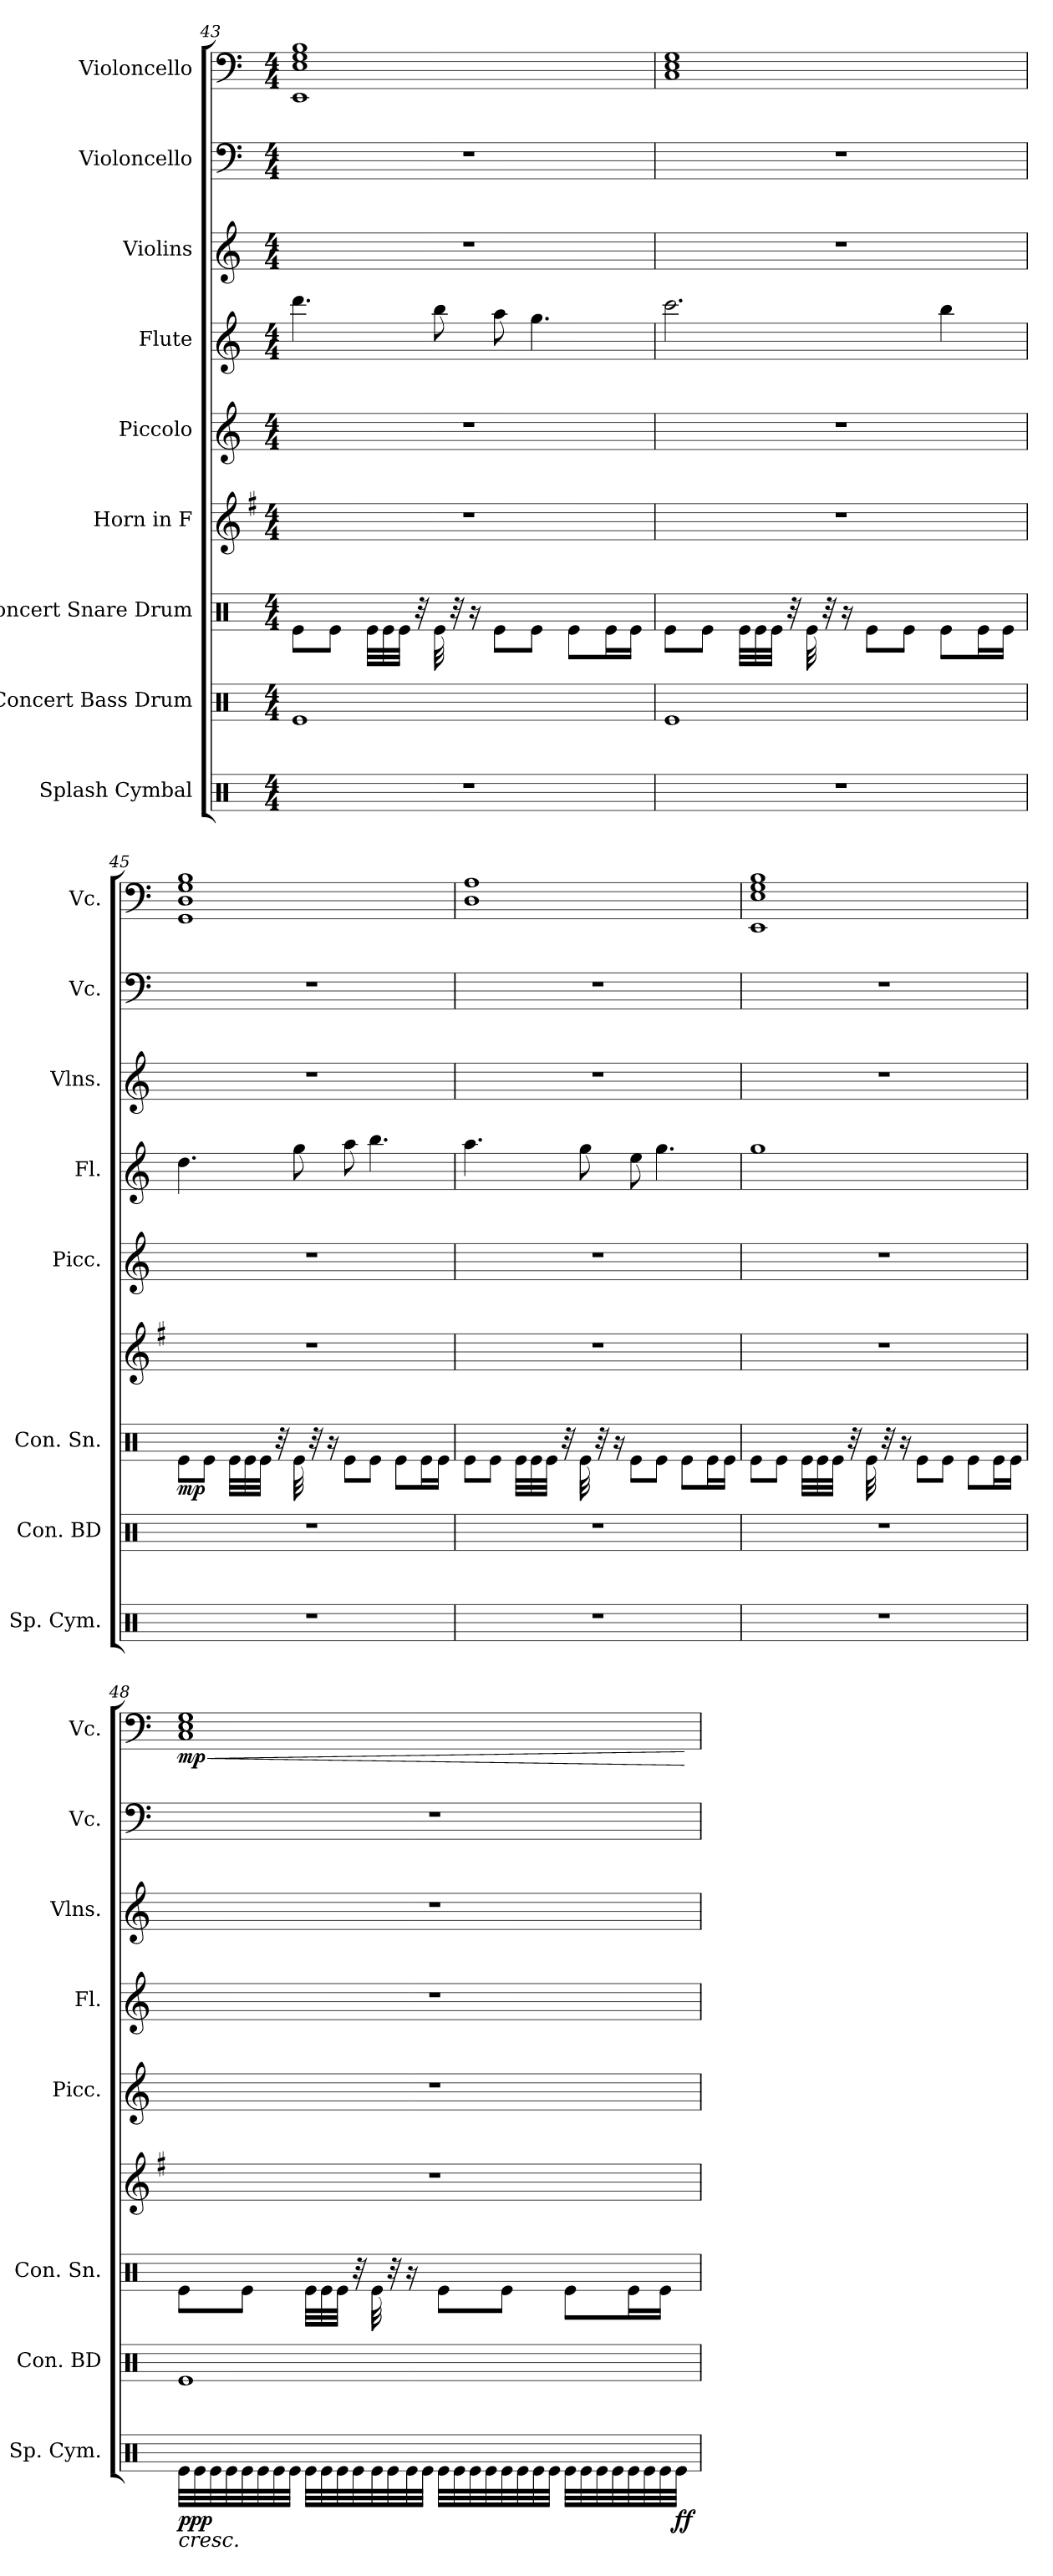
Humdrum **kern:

**kern	**dynam	**kern	**kern	**dynam	**kern	**kern	**kern	**kern	**kern	**kern	**dynam
*part9	*part9	*part8	*part7	*part7	*part6	*part5	*part4	*part3	*part2	*part1	*part1
*staff9	*staff9	*staff8	*staff7	*staff7	*staff6	*staff5	*staff4	*staff3	*staff2	*staff1	*staff1
*I"Splash Cymbal	*	*I"Concert Bass Drum	*I"Concert Snare Drum	*	*I"Horn in F	*I"Piccolo	*I"Flute	*I"Violins	*I"Violoncello	*I"Violoncello	*
*I'Sp. Cym.	*	*I'Con. BD	*I'Con. Sn.	*	*	*I'Picc.	*I'Fl.	*I'Vlns.	*I'Vc.	*I'Vc.	*
*clefX	*	*clefX	*clefX	*	*clefG2	*clefG2	*clefG2	*clefG2	*clefF4	*clefF4	*
*	*	*	*	*	*ITrd4c7	*ITrd-7c-12	*	*	*	*	*
*k[]	*	*k[]	*k[]	*	*k[]	*k[]	*k[]	*k[]	*k[]	*k[]	*
*M4/4	*	*M4/4	*M4/4	*	*M4/4	*M4/4	*M4/4	*M4/4	*M4/4	*M4/4	*
=43	=43	=43	=43	=43	=43	=43	=43	=43	=43	=43	=43
1r	.	1Re	8Re\L	.	1r	1r	4.ddd\	1r	1r	1EE 1E 1G 1B	.
.	.	.	8Re\J	.	.	.	.	.	.	.	.
.	.	.	32Re\LLL	.	.	.	.	.	.	.	.
.	.	.	32Re\	.	.	.	.	.	.	.	.
.	.	.	32Re\JJJ	.	.	.	.	.	.	.	.
.	.	.	32r	.	.	.	.	.	.	.	.
.	.	.	32Re\	.	.	.	8bb\	.	.	.	.
.	.	.	32r	.	.	.	.	.	.	.	.
.	.	.	16r	.	.	.	.	.	.	.	.
.	.	.	8Re\L	.	.	.	8aa\	.	.	.	.
.	.	.	8Re\J	.	.	.	4.gg\	.	.	.	.
.	.	.	8Re\L	.	.	.	.	.	.	.	.
.	.	.	16Re\L	.	.	.	.	.	.	.	.
.	.	.	16Re\JJ	.	.	.	.	.	.	.	.
=44	=44	=44	=44	=44	=44	=44	=44	=44	=44	=44	=44
1r	.	1Re	8Re\L	.	1r	1r	2.ccc\	1r	1r	1C 1E 1G	.
.	.	.	8Re\J	.	.	.	.	.	.	.	.
.	.	.	32Re\LLL	.	.	.	.	.	.	.	.
.	.	.	32Re\	.	.	.	.	.	.	.	.
.	.	.	32Re\JJJ	.	.	.	.	.	.	.	.
.	.	.	32r	.	.	.	.	.	.	.	.
.	.	.	32Re\	.	.	.	.	.	.	.	.
.	.	.	32r	.	.	.	.	.	.	.	.
.	.	.	16r	.	.	.	.	.	.	.	.
.	.	.	8Re\L	.	.	.	.	.	.	.	.
.	.	.	8Re\J	.	.	.	.	.	.	.	.
.	.	.	8Re\L	.	.	.	4bb\	.	.	.	.
.	.	.	16Re\L	.	.	.	.	.	.	.	.
.	.	.	16Re\JJ	.	.	.	.	.	.	.	.
!!LO:PB:g=z
=45	=45	=45	=45	=45	=45	=45	=45	=45	=45	=45	=45
!	!	!	!	!LO:DY:b	!	!	!	!	!	!	!
1r	.	1r	8Re\L	mp	1r	1r	4.dd\	1r	1r	1GG 1D 1G 1B	.
.	.	.	8Re\J	.	.	.	.	.	.	.	.
.	.	.	32Re\LLL	.	.	.	.	.	.	.	.
.	.	.	32Re\	.	.	.	.	.	.	.	.
.	.	.	32Re\JJJ	.	.	.	.	.	.	.	.
.	.	.	32r	.	.	.	.	.	.	.	.
.	.	.	32Re\	.	.	.	8gg\	.	.	.	.
.	.	.	32r	.	.	.	.	.	.	.	.
.	.	.	16r	.	.	.	.	.	.	.	.
.	.	.	8Re\L	.	.	.	8aa\	.	.	.	.
.	.	.	8Re\J	.	.	.	4.bb\	.	.	.	.
.	.	.	8Re\L	.	.	.	.	.	.	.	.
.	.	.	16Re\L	.	.	.	.	.	.	.	.
.	.	.	16Re\JJ	.	.	.	.	.	.	.	.
=46	=46	=46	=46	=46	=46	=46	=46	=46	=46	=46	=46
1r	.	1r	8Re\L	.	1r	1r	4.aa\	1r	1r	1D 1A	.
.	.	.	8Re\J	.	.	.	.	.	.	.	.
.	.	.	32Re\LLL	.	.	.	.	.	.	.	.
.	.	.	32Re\	.	.	.	.	.	.	.	.
.	.	.	32Re\JJJ	.	.	.	.	.	.	.	.
.	.	.	32r	.	.	.	.	.	.	.	.
.	.	.	32Re\	.	.	.	8gg\	.	.	.	.
.	.	.	32r	.	.	.	.	.	.	.	.
.	.	.	16r	.	.	.	.	.	.	.	.
.	.	.	8Re\L	.	.	.	8ee\	.	.	.	.
.	.	.	8Re\J	.	.	.	4.gg\	.	.	.	.
.	.	.	8Re\L	.	.	.	.	.	.	.	.
.	.	.	16Re\L	.	.	.	.	.	.	.	.
.	.	.	16Re\JJ	.	.	.	.	.	.	.	.
=47	=47	=47	=47	=47	=47	=47	=47	=47	=47	=47	=47
1r	.	1r	8Re\L	.	1r	1r	1gg	1r	1r	1EE 1E 1G 1B	.
.	.	.	8Re\J	.	.	.	.	.	.	.	.
.	.	.	32Re\LLL	.	.	.	.	.	.	.	.
.	.	.	32Re\	.	.	.	.	.	.	.	.
.	.	.	32Re\JJJ	.	.	.	.	.	.	.	.
.	.	.	32r	.	.	.	.	.	.	.	.
.	.	.	32Re\	.	.	.	.	.	.	.	.
.	.	.	32r	.	.	.	.	.	.	.	.
.	.	.	16r	.	.	.	.	.	.	.	.
.	.	.	8Re\L	.	.	.	.	.	.	.	.
.	.	.	8Re\J	.	.	.	.	.	.	.	.
.	.	.	8Re\L	.	.	.	.	.	.	.	.
.	.	.	16Re\L	.	.	.	.	.	.	.	.
.	.	.	16Re\JJ	.	.	.	.	.	.	.	.
!!LO:PB:g=z
=48	=48	=48	=48	=48	=48	=48	=48	=48	=48	=48	=48
!	!LO:HP:b	!	!	!	!	!	!	!	!	!	!LO:HP:b
!	!LO:DY:n=1:b	!	!	!	!	!	!	!	!	!	!LO:DY:n=1:b
32Re\LLL	< ppp	1Re	8Re\L	.	1r	1r	1r	1r	1r	1C 1E 1G	< mp
32Re\	.	.	.	.	.	.	.	.	.	.	.
32Re\	.	.	.	.	.	.	.	.	.	.	.
32Re\	.	.	.	.	.	.	.	.	.	.	.
32Re\	.	.	8Re\J	.	.	.	.	.	.	.	.
32Re\	.	.	.	.	.	.	.	.	.	.	.
32Re\	.	.	.	.	.	.	.	.	.	.	.
32Re\JJJ	.	.	.	.	.	.	.	.	.	.	.
32Re\LLL	.	.	32Re\LLL	.	.	.	.	.	.	.	.
32Re\	.	.	32Re\	.	.	.	.	.	.	.	.
32Re\	.	.	32Re\JJJ	.	.	.	.	.	.	.	.
32Re\	.	.	32r	.	.	.	.	.	.	.	.
32Re\	.	.	32Re\	.	.	.	.	.	.	.	.
32Re\	.	.	32r	.	.	.	.	.	.	.	.
32Re\	.	.	16r	.	.	.	.	.	.	.	.
32Re\JJJ	.	.	.	.	.	.	.	.	.	.	.
32Re\LLL	.	.	8Re\L	.	.	.	.	.	.	.	.
32Re\	.	.	.	.	.	.	.	.	.	.	.
32Re\	.	.	.	.	.	.	.	.	.	.	.
32Re\	.	.	.	.	.	.	.	.	.	.	.
32Re\	.	.	8Re\J	.	.	.	.	.	.	.	.
32Re\	.	.	.	.	.	.	.	.	.	.	.
32Re\	.	.	.	.	.	.	.	.	.	.	.
32Re\JJJ	.	.	.	.	.	.	.	.	.	.	.
32Re\LLL	.	.	8Re\L	.	.	.	.	.	.	.	.
32Re\	.	.	.	.	.	.	.	.	.	.	.
32Re\	.	.	.	.	.	.	.	.	.	.	.
32Re\	.	.	.	.	.	.	.	.	.	.	.
32Re\	.	.	16Re\L	.	.	.	.	.	.	.	.
32Re\	.	.	.	.	.	.	.	.	.	.	.
32Re\	.	.	16Re\JJ	.	.	.	.	.	.	.	.
!	!LO:DY:n=2:b	!	!	!	!	!	!	!	!	!	!
32Re\JJJ	ff	.	.	.	.	.	.	.	.	.	.
.	[	.	.	.	.	.	.	.	.	.	[
=	=	=	=	=	=	=	=	=	=	=	=
*-	*-	*-	*-	*-	*-	*-	*-	*-	*-	*-	*-
